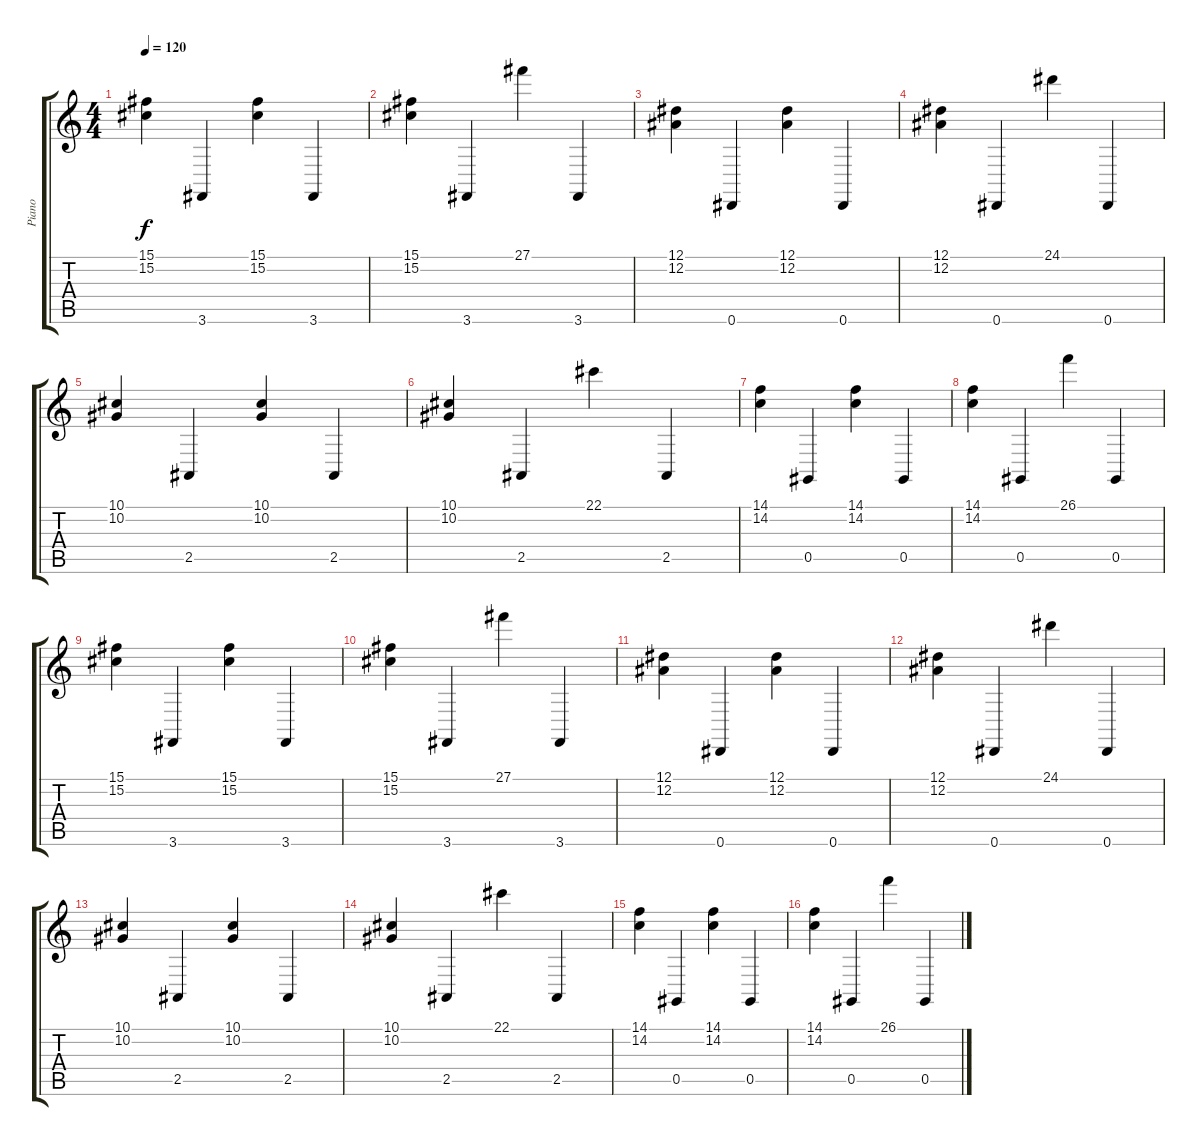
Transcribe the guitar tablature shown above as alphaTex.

\track ("Piano" "Piano") {instrument acousticgrandpiano}
\staff {score tabs}
\tuning (Eb4 Bb3 Gb3 Db3 Ab2 Eb2) {hide}
\ts (4 4)
\tempo 120
\clef g2
\ks c
(15.1 15.2).4{dy f} 3.6.4 (15.1 15.2).4 3.6.4 |
(15.1 15.2).4 3.6.4 27.1.4 3.6.4 |
(12.1 12.2).4 0.6.4 (12.1 12.2).4 0.6.4 |
(12.1 12.2).4 0.6.4 24.1.4 0.6.4 |
(10.1 10.2).4 2.5.4 (10.1 10.2).4 2.5.4 |
(10.1 10.2).4 2.5.4 22.1.4 2.5.4 |
(14.1 14.2).4 0.5.4 (14.1 14.2).4 0.5.4 |
(14.1 14.2).4 0.5.4 26.1.4 0.5.4 |
(15.1 15.2).4 3.6.4 (15.1 15.2).4 3.6.4 |
(15.1 15.2).4 3.6.4 27.1.4 3.6.4 |
(12.1 12.2).4 0.6.4 (12.1 12.2).4 0.6.4 |
(12.1 12.2).4 0.6.4 24.1.4 0.6.4 |
(10.1 10.2).4 2.5.4 (10.1 10.2).4 2.5.4 |
(10.1 10.2).4 2.5.4 22.1.4 2.5.4 |
(14.1 14.2).4 0.5.4 (14.1 14.2).4 0.5.4 |
(14.1 14.2).4 0.5.4 26.1.4 0.5.4
